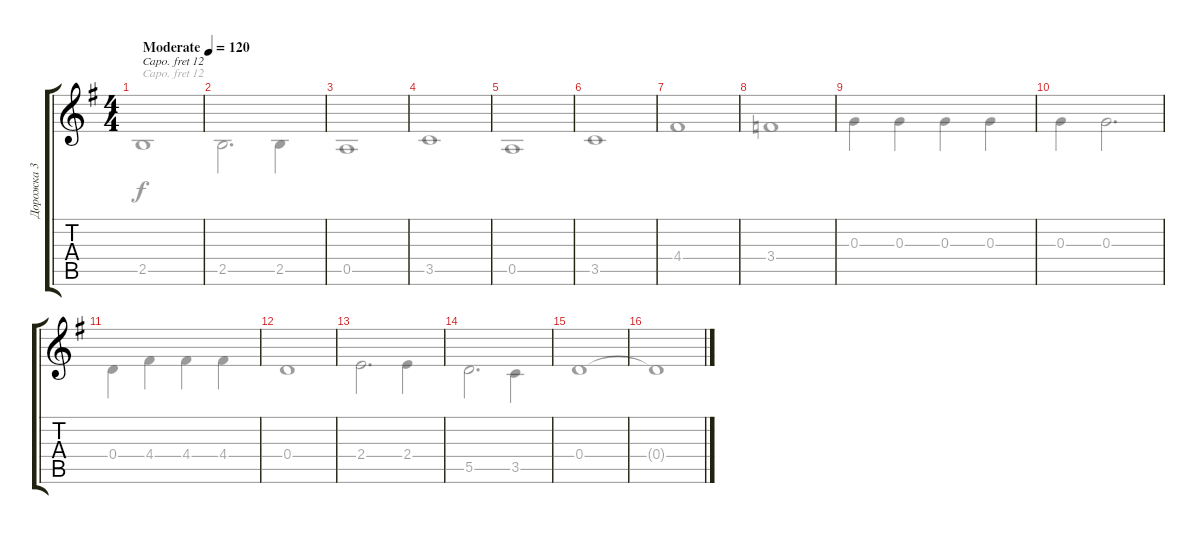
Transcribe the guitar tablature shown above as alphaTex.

\track ("Дорожка 3" "Дорожка 3") {instrument voiceoohs}
\staff {score tabs}
\capo 12
\tuning (E4 B3 G3 D3 A2 E2) {hide}
\voice
\ts (4 4)
\tempo (120 "Moderate")
\clef g2
\ks g
|
|
|
|
|
|
|
|
|
|
|
|
|
|
|
\voice
\clef g2
\ks g
2.5.1{dy f} |
2.5.2{d} 2.5.4 |
0.5.1 |
3.5.1 |
0.5.1 |
3.5.1 |
4.4.1 |
3.4.1 |
0.3.4 0.3.4 0.3.4 0.3.4 |
0.3.4 0.3.2{d} |
0.4.4 4.4.4 4.4.4 4.4.4 |
0.4.1 |
2.4.2{d} 2.4.4 |
5.5.2{d} 3.5.4 |
0.4.1 |
0.4{t}.1
